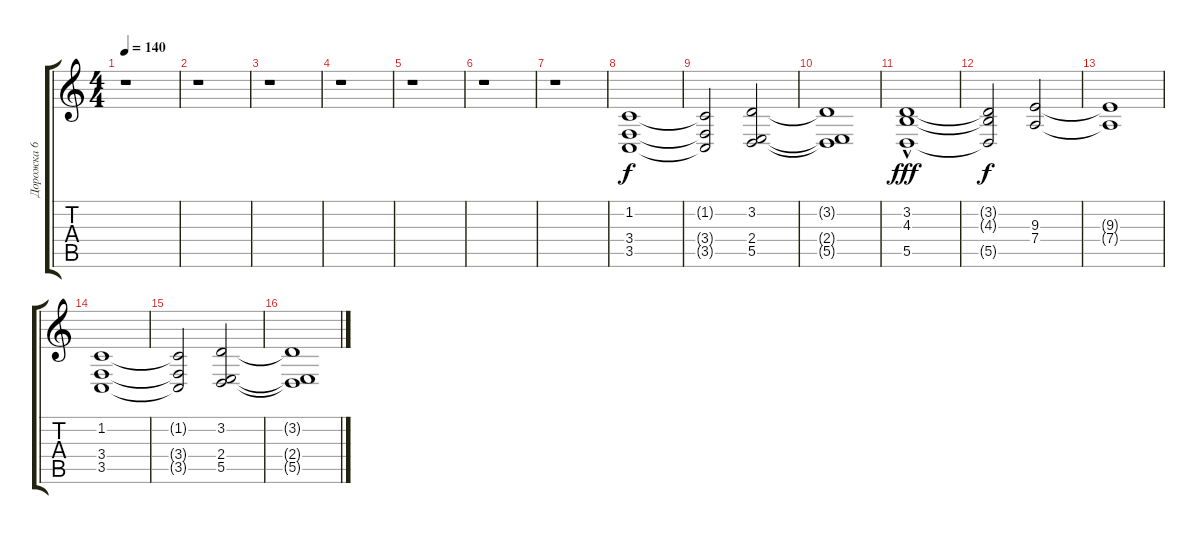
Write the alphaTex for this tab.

\track ("Дорожка 6" "Дорожка 6") {instrument honkytonkpiano}
\staff {score tabs}
\tuning (E4 B3 G3 D3 A2 D2) {hide}
\ts (4 4)
\tempo 140
\clef g2
\ks c
r.1{dy f} |
r.1 |
r.1 |
r.1 |
r.1 |
r.1 |
r.1 |
(1.2 3.4 3.5).1{instrument pad4choir} |
(1.2{t} 3.4{t} 3.5{t}).2 (3.2 2.4 5.5).2 |
(3.2{t} 2.4{t} 5.5{t}).1 |
(3.2 4.3{hac} 5.5).1{dy fff} |
(3.2{t} 4.3{t} 5.5{t}).2{dy f} (9.3 7.4).2 |
(9.3{t} 7.4{t}).1 |
(1.2 3.4 3.5).1 |
(1.2{t} 3.4{t} 3.5{t}).2 (3.2 2.4 5.5).2 |
(3.2{t} 2.4{t} 5.5{t}).1
